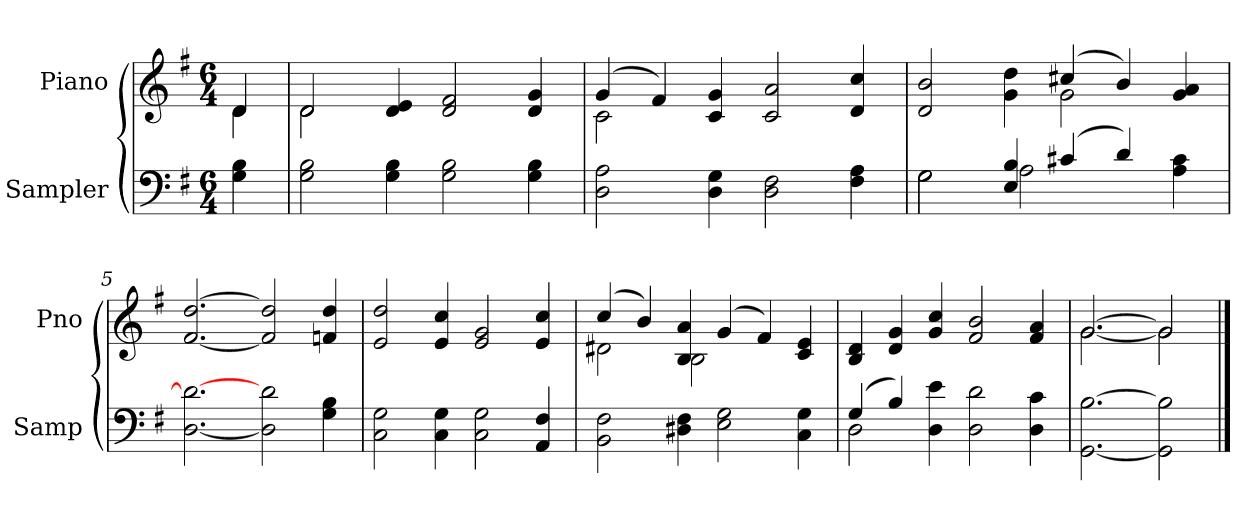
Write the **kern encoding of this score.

**kern	**kern
*part2	*part1
*staff2	*staff1
*I"Sampler	*I"Piano
*I'Samp	*I'Pno
*clefF4	*clefG2
*k[f#]	*k[f#]
*G:	*G:
*M6/4	*M6/4
=1	=1
*	*^
4G 4B	4d/	4d
=2	=2	=2
2G 2B	2d/	2d
4G 4B	4d 4e	1ryy
2G 2B	2d 2f#	.
4G 4B	4d 4g	.
=3	=3	=3
2D 2A	(4g/	2c
.	4f#/)	.
4D 4G	4c 4g	1ryy
2D 2F#	2c 2a	.
4F# 4A	4d 4cc	.
=4	=4	=4
*^	*	*
2G\	2G	2d 2b	2.ryy
4E 4B	2A	4g 4dd	.
(4c#X/	.	(4cc#X/	2g
4d/)	2ryy	4b/)	.
4A 4c#	.	4g 4a	4ryy
*v	*v	*	*
*	*v	*v
=5	=5
[2.D 2.d_	[2.f# [2.dd
2D] 2d	2f#] 2dd]
4G 4B	4fn 4dd
=6	=6
2C 2G	2e 2dd
4C 4G	4e 4cc
2C 2G	2e 2g
4AA 4F#	4e 4cc
=7	=7
*	*^
2BB 2F#	(4cc/	2d#X
.	4b/)	.
4D#X 4F#	4B 4a	2B
2E 2G	(4g/	.
.	4f#/)	2ryy
4C 4G	4c 4e	.
*	*v	*v
=8	=8
*^	*
(4G/	2D	4B 4d
4B/)	.	4d 4g
4D 4e	1ryy	4g 4cc
2D 2d	.	2f# 2b
4D 4c	.	4f# 4a
*v	*v	*
=9	=9
*	*^
[2.GG [2.B	[2.g/	[2.g
2GG] 2B]	2g/]	2g]
*	*v	*v
==	==
*-	*-
